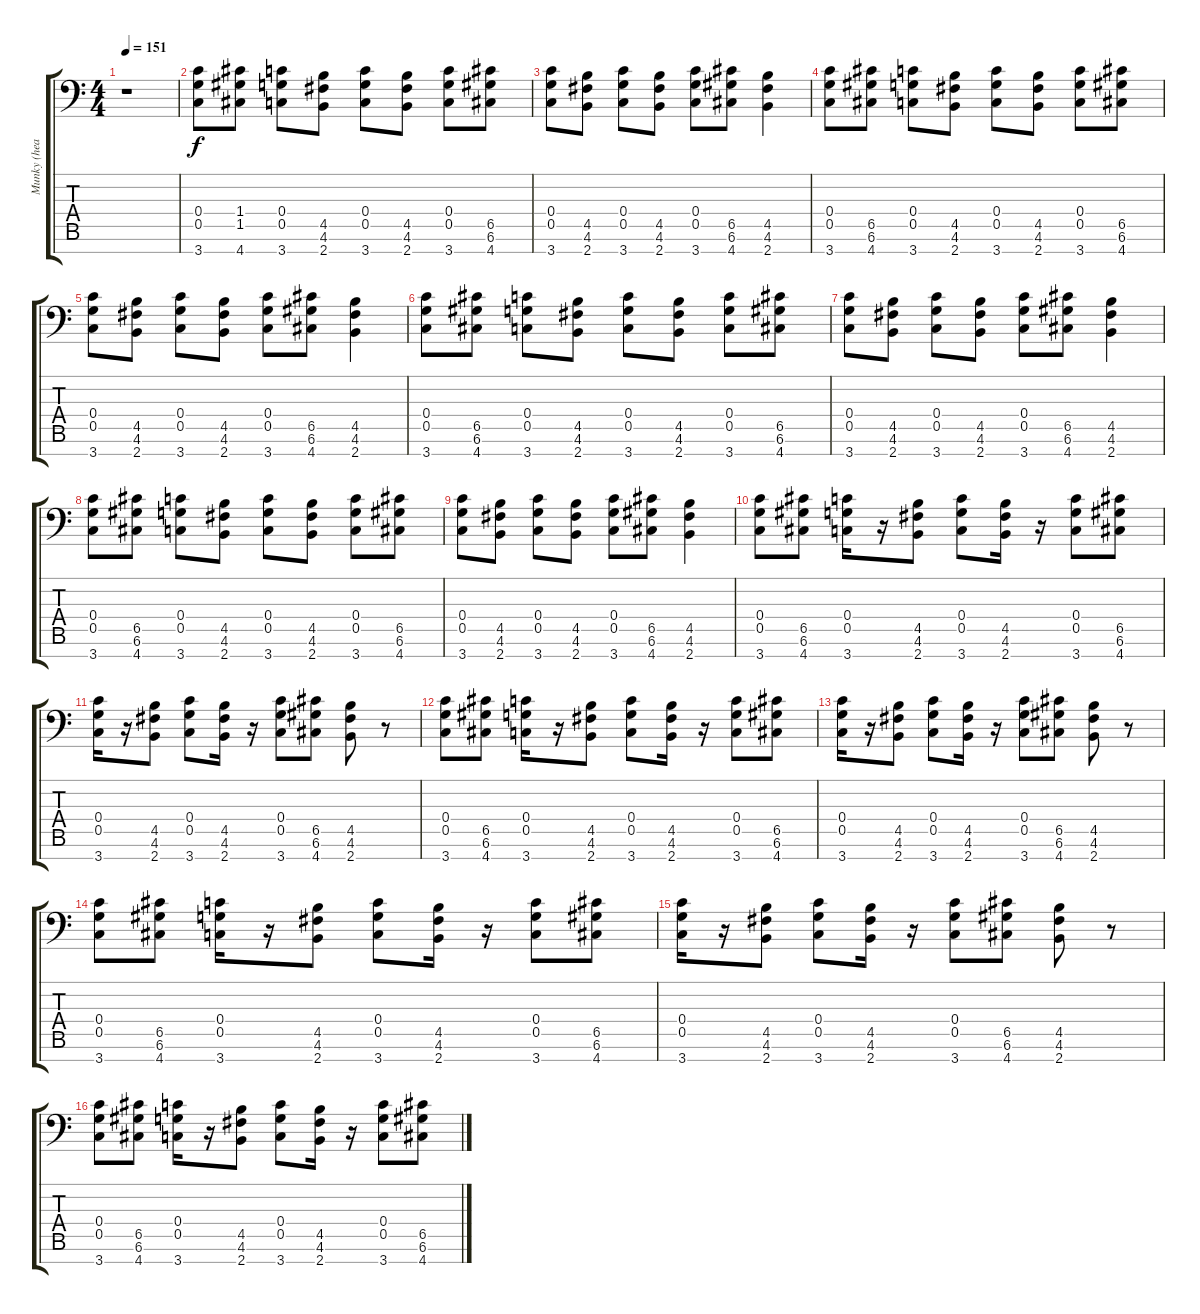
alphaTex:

\track ("Munky (heavy dist-rythm)" "Munky (hea") {instrument overdrivenguitar}
\staff {score tabs}
\tuning (D4 A3 F3 C3 G2 D2 A1) {hide}
\ts (4 4)
\tempo 151
\clef f4
\ks c
r.1{dy f} |
(0.4 0.5 3.7).8 (1.4 1.5 4.7).8 (0.4 0.5 3.7).8 (4.5 4.6 2.7).8 (0.4 0.5 3.7).8 (4.5 4.6 2.7).8 (0.4 0.5 3.7).8 (6.5 6.6 4.7).8 |
(0.4 0.5 3.7).8 (4.5 4.6 2.7).8 (0.4 0.5 3.7).8 (4.5 4.6 2.7).8 (0.4 0.5 3.7).8 (6.5 6.6 4.7).8 (4.5 4.6 2.7).4 |
(0.4 0.5 3.7).8 (6.5 6.6 4.7).8 (0.4 0.5 3.7).8 (4.5 4.6 2.7).8 (0.4 0.5 3.7).8 (4.5 4.6 2.7).8 (0.4 0.5 3.7).8 (6.5 6.6 4.7).8 |
(0.4 0.5 3.7).8 (4.5 4.6 2.7).8 (0.4 0.5 3.7).8 (4.5 4.6 2.7).8 (0.4 0.5 3.7).8 (6.5 6.6 4.7).8 (4.5 4.6 2.7).4 |
(0.4 0.5 3.7).8 (6.5 6.6 4.7).8 (0.4 0.5 3.7).8 (4.5 4.6 2.7).8 (0.4 0.5 3.7).8 (4.5 4.6 2.7).8 (0.4 0.5 3.7).8 (6.5 6.6 4.7).8 |
(0.4 0.5 3.7).8 (4.5 4.6 2.7).8 (0.4 0.5 3.7).8 (4.5 4.6 2.7).8 (0.4 0.5 3.7).8 (6.5 6.6 4.7).8 (4.5 4.6 2.7).4 |
(0.4 0.5 3.7).8 (6.5 6.6 4.7).8 (0.4 0.5 3.7).8 (4.5 4.6 2.7).8 (0.4 0.5 3.7).8 (4.5 4.6 2.7).8 (0.4 0.5 3.7).8 (6.5 6.6 4.7).8 |
(0.4 0.5 3.7).8 (4.5 4.6 2.7).8 (0.4 0.5 3.7).8 (4.5 4.6 2.7).8 (0.4 0.5 3.7).8 (6.5 6.6 4.7).8 (4.5 4.6 2.7).4 |
(0.4 0.5 3.7).8 (6.5 6.6 4.7).8 (0.4 0.5 3.7).16 r.16 (4.5 4.6 2.7).8 (0.4 0.5 3.7).8 (4.5 4.6 2.7).16 r.16 (0.4 0.5 3.7).8 (6.5 6.6 4.7).8 |
(0.4 0.5 3.7).16 r.16 (4.5 4.6 2.7).8 (0.4 0.5 3.7).8 (4.5 4.6 2.7).16 r.16 (0.4 0.5 3.7).8 (6.5 6.6 4.7).8 (4.5 4.6 2.7).8 r.8 |
(0.4 0.5 3.7).8 (6.5 6.6 4.7).8 (0.4 0.5 3.7).16 r.16 (4.5 4.6 2.7).8 (0.4 0.5 3.7).8 (4.5 4.6 2.7).16 r.16 (0.4 0.5 3.7).8 (6.5 6.6 4.7).8 |
(0.4 0.5 3.7).16 r.16 (4.5 4.6 2.7).8 (0.4 0.5 3.7).8 (4.5 4.6 2.7).16 r.16 (0.4 0.5 3.7).8 (6.5 6.6 4.7).8 (4.5 4.6 2.7).8 r.8 |
(0.4 0.5 3.7).8 (6.5 6.6 4.7).8 (0.4 0.5 3.7).16 r.16 (4.5 4.6 2.7).8 (0.4 0.5 3.7).8 (4.5 4.6 2.7).16 r.16 (0.4 0.5 3.7).8 (6.5 6.6 4.7).8 |
(0.4 0.5 3.7).16 r.16 (4.5 4.6 2.7).8 (0.4 0.5 3.7).8 (4.5 4.6 2.7).16 r.16 (0.4 0.5 3.7).8 (6.5 6.6 4.7).8 (4.5 4.6 2.7).8 r.8 |
(0.4 0.5 3.7).8 (6.5 6.6 4.7).8 (0.4 0.5 3.7).16 r.16 (4.5 4.6 2.7).8 (0.4 0.5 3.7).8 (4.5 4.6 2.7).16 r.16 (0.4 0.5 3.7).8 (6.5 6.6 4.7).8
